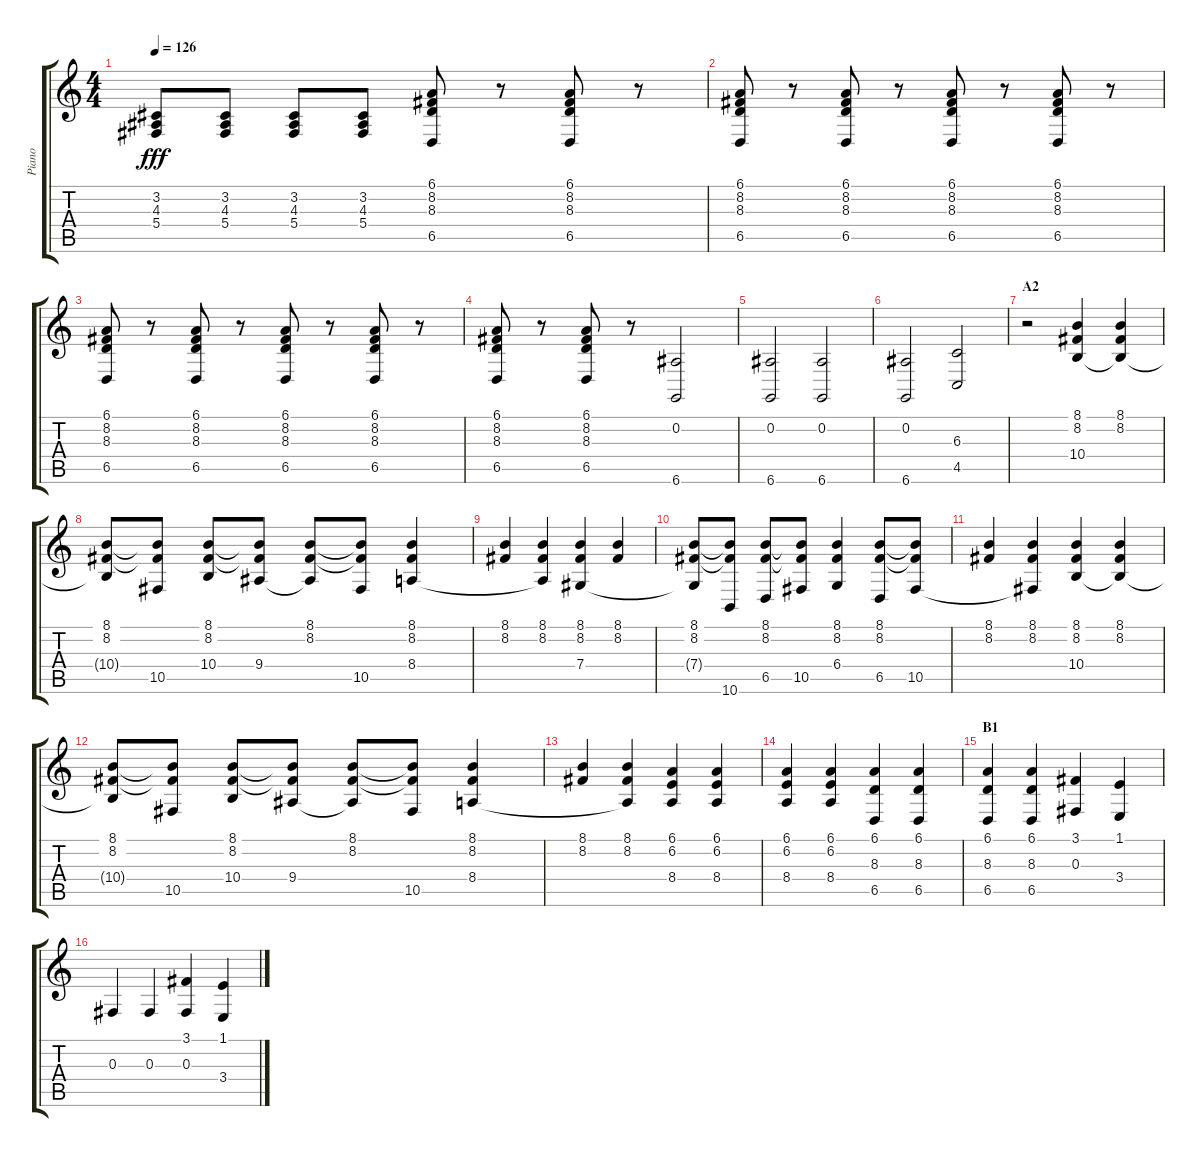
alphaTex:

\track ("Piano" "Piano") {instrument acousticgrandpiano}
\staff {score tabs}
\tuning (Eb4 Bb3 Gb3 Db3 Ab2 Db2) {hide}
\ts (4 4)
\tempo 126
\clef g2
\ks c
(3.2 4.3 5.4).8{dy fff} (3.2 4.3 5.4).8 (3.2 4.3 5.4).8 (3.2 4.3 5.4).8 (6.1 8.2 8.3 6.5).8 r.8 (6.1 8.2 8.3 6.5).8 r.8 |
(6.1 8.2 8.3 6.5).8 r.8 (6.1 8.2 8.3 6.5).8 r.8 (6.1 8.2 8.3 6.5).8 r.8 (6.1 8.2 8.3 6.5).8 r.8 |
(6.1 8.2 8.3 6.5).8 r.8 (6.1 8.2 8.3 6.5).8 r.8 (6.1 8.2 8.3 6.5).8 r.8 (6.1 8.2 8.3 6.5).8 r.8 |
(6.1 8.2 8.3 6.5).8 r.8 (6.1 8.2 8.3 6.5).8 r.8 (0.2 6.6).2 |
(0.2 6.6).2 (0.2 6.6).2 |
(0.2 6.6).2 (6.3 4.5).2 |
\section ("" "A2")
r.2 (8.1 8.2 10.4).4 (8.1 8.2 10.4{t}).4 |
(8.1 8.2 10.4{t}).8 (8.1{t} 8.2{t} 10.5).8 (8.1 8.2 10.4).8 (8.1{t} 8.2{t} 9.4).8 (8.1 8.2 9.4{t}).8 (8.1{t} 8.2{t} 10.5).8 (8.1 8.2 8.4).4 |
(8.1 8.2).4 (8.1 8.2 8.4{t}).4 (8.1 8.2 7.4).4 (8.1 8.2).4 |
(8.1 8.2 7.4{t}).8 (8.1{t} 8.2{t} 10.6).8 (8.1 8.2 6.5).8 (8.1{t} 8.2{t} 10.5).8 (8.1 8.2 6.4).4 (8.1 8.2 6.5).8 (8.1{t} 8.2{t} 10.5).8 |
(8.1 8.2).4 (8.1 8.2 10.5{t}).4 (8.1 8.2 10.4).4 (8.1 8.2 10.4{t}).4 |
(8.1 8.2 10.4{t}).8 (8.1{t} 8.2{t} 10.5).8 (8.1 8.2 10.4).8 (8.1{t} 8.2{t} 9.4).8 (8.1 8.2 9.4{t}).8 (8.1{t} 8.2{t} 10.5).8 (8.1 8.2 8.4).4 |
(8.1 8.2).4 (8.1 8.2 8.4{t}).4 (6.1 6.2 8.4).4 (6.1 6.2 8.4).4 |
(6.1 6.2 8.4).4 (6.1 6.2 8.4).4 (6.1 8.3 6.5).4 (6.1 8.3 6.5).4 |
\section ("" "B1")
(6.1 8.3 6.5).4 (6.1 8.3 6.5).4 (3.1 0.3).4 (1.1 3.4).4 |
0.3.4 0.3.4 (3.1 0.3).4 (1.1 3.4).4
